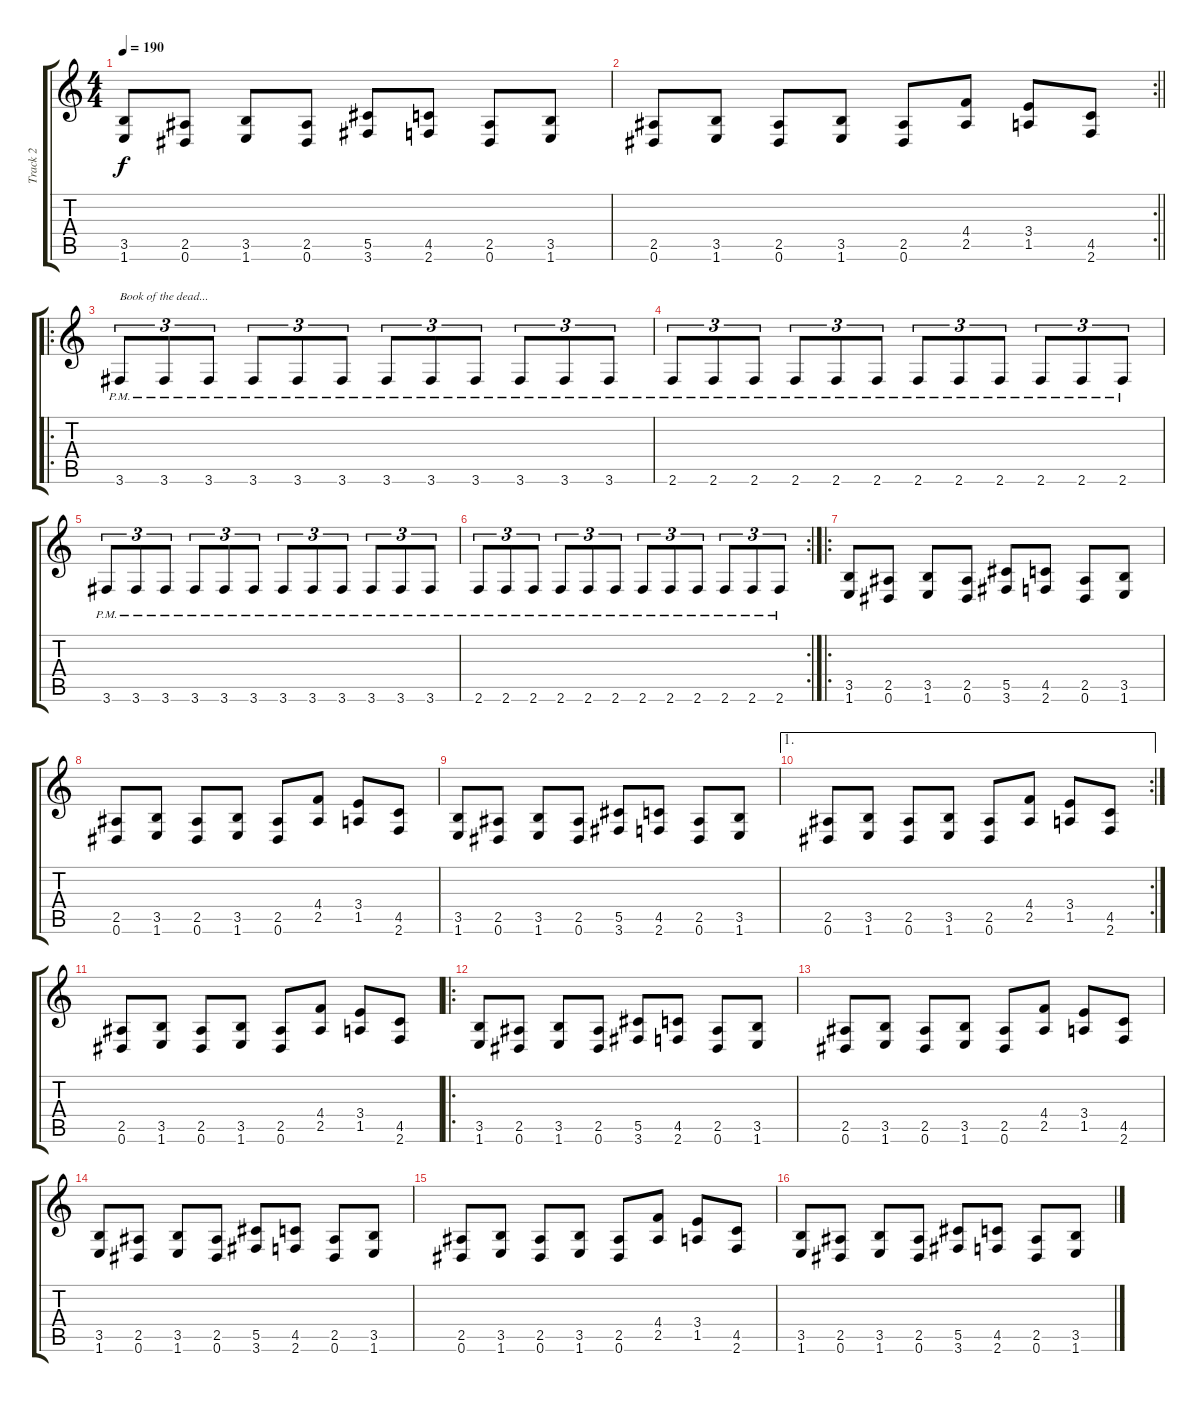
\track ("Track 2" "Track 2") {instrument distortionguitar}
\staff {score tabs}
\tuning (Eb4 Bb3 Gb3 Db3 Ab2 Eb2) {hide}
\ts (4 4)
\tempo 190
\clef g2
\ks c
(3.5 1.6).8{dy f} (2.5 0.6).8 (3.5 1.6).8 (2.5 0.6).8 (5.5 3.6).8 (4.5 2.6).8 (2.5 0.6).8 (3.5 1.6).8 |
\rc 2
\barLineRight lightlight
(2.5 0.6).8 (3.5 1.6).8 (2.5 0.6).8 (3.5 1.6).8 (2.5 0.6).8 (4.4 2.5).8 (3.4 1.5).8 (4.5 2.6).8 |
\ro
\section ("" "")
3.6{pm}.8{tu (3 2) txt "Book of the dead..."} 3.6{pm}.8{tu (3 2)} 3.6{pm}.8{tu (3 2)} 3.6{pm}.8{tu (3 2)} 3.6{pm}.8{tu (3 2)} 3.6{pm}.8{tu (3 2)} 3.6{pm}.8{tu (3 2)} 3.6{pm}.8{tu (3 2)} 3.6{pm}.8{tu (3 2)} 3.6{pm}.8{tu (3 2)} 3.6{pm}.8{tu (3 2)} 3.6{pm}.8{tu (3 2)} |
2.6{pm}.8{tu (3 2)} 2.6{pm}.8{tu (3 2)} 2.6{pm}.8{tu (3 2)} 2.6{pm}.8{tu (3 2)} 2.6{pm}.8{tu (3 2)} 2.6{pm}.8{tu (3 2)} 2.6{pm}.8{tu (3 2)} 2.6{pm}.8{tu (3 2)} 2.6{pm}.8{tu (3 2)} 2.6{pm}.8{tu (3 2)} 2.6{pm}.8{tu (3 2)} 2.6{pm}.8{tu (3 2)} |
3.6{pm}.8{tu (3 2)} 3.6{pm}.8{tu (3 2)} 3.6{pm}.8{tu (3 2)} 3.6{pm}.8{tu (3 2)} 3.6{pm}.8{tu (3 2)} 3.6{pm}.8{tu (3 2)} 3.6{pm}.8{tu (3 2)} 3.6{pm}.8{tu (3 2)} 3.6{pm}.8{tu (3 2)} 3.6{pm}.8{tu (3 2)} 3.6{pm}.8{tu (3 2)} 3.6{pm}.8{tu (3 2)} |
\rc 2
2.6{pm}.8{tu (3 2)} 2.6{pm}.8{tu (3 2)} 2.6{pm}.8{tu (3 2)} 2.6{pm}.8{tu (3 2)} 2.6{pm}.8{tu (3 2)} 2.6{pm}.8{tu (3 2)} 2.6{pm}.8{tu (3 2)} 2.6{pm}.8{tu (3 2)} 2.6{pm}.8{tu (3 2)} 2.6{pm}.8{tu (3 2)} 2.6{pm}.8{tu (3 2)} 2.6{pm}.8{tu (3 2)} |
\ro
(3.5 1.6).8 (2.5 0.6).8 (3.5 1.6).8 (2.5 0.6).8 (5.5 3.6).8 (4.5 2.6).8 (2.5 0.6).8 (3.5 1.6).8 |
(2.5 0.6).8 (3.5 1.6).8 (2.5 0.6).8 (3.5 1.6).8 (2.5 0.6).8 (4.4 2.5).8 (3.4 1.5).8 (4.5 2.6).8 |
(3.5 1.6).8 (2.5 0.6).8 (3.5 1.6).8 (2.5 0.6).8 (5.5 3.6).8 (4.5 2.6).8 (2.5 0.6).8 (3.5 1.6).8 |
\ae 1
\rc 2
(2.5 0.6).8 (3.5 1.6).8 (2.5 0.6).8 (3.5 1.6).8 (2.5 0.6).8 (4.4 2.5).8 (3.4 1.5).8 (4.5 2.6).8 |
(2.5 0.6).8 (3.5 1.6).8 (2.5 0.6).8 (3.5 1.6).8 (2.5 0.6).8 (4.4 2.5).8 (3.4 1.5).8 (4.5 2.6).8 |
\ro
(3.5 1.6).8 (2.5 0.6).8 (3.5 1.6).8 (2.5 0.6).8 (5.5 3.6).8 (4.5 2.6).8 (2.5 0.6).8 (3.5 1.6).8 |
(2.5 0.6).8 (3.5 1.6).8 (2.5 0.6).8 (3.5 1.6).8 (2.5 0.6).8 (4.4 2.5).8 (3.4 1.5).8 (4.5 2.6).8 |
(3.5 1.6).8 (2.5 0.6).8 (3.5 1.6).8 (2.5 0.6).8 (5.5 3.6).8 (4.5 2.6).8 (2.5 0.6).8 (3.5 1.6).8 |
(2.5 0.6).8 (3.5 1.6).8 (2.5 0.6).8 (3.5 1.6).8 (2.5 0.6).8 (4.4 2.5).8 (3.4 1.5).8 (4.5 2.6).8 |
(3.5 1.6).8 (2.5 0.6).8 (3.5 1.6).8 (2.5 0.6).8 (5.5 3.6).8 (4.5 2.6).8 (2.5 0.6).8 (3.5 1.6).8
